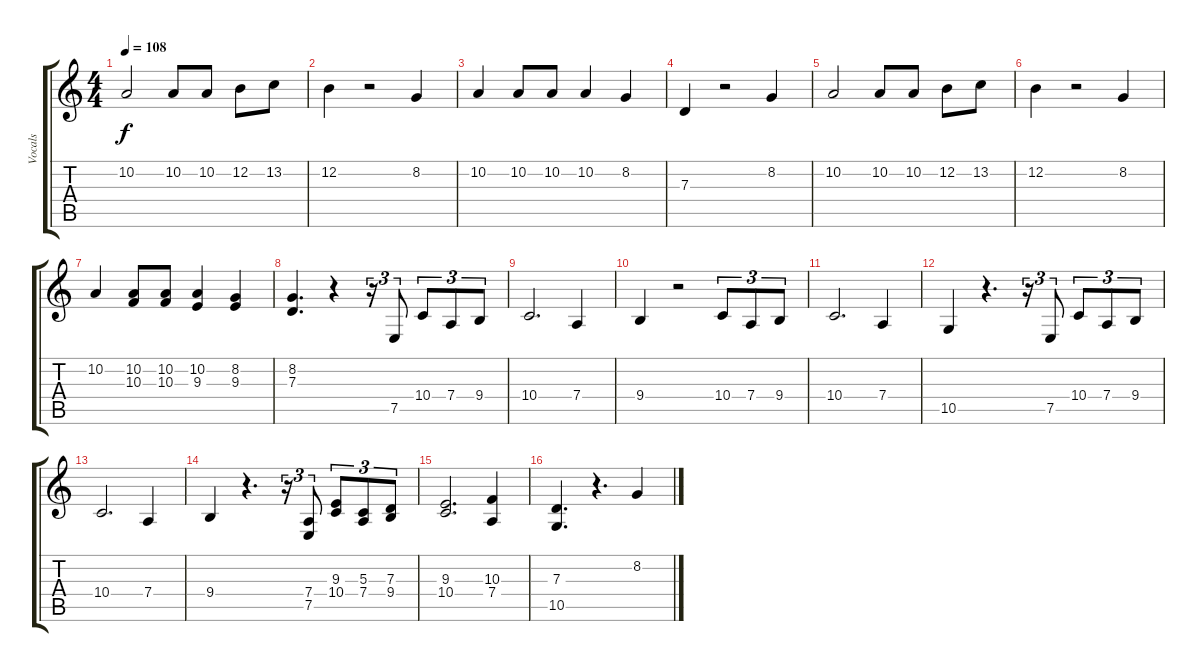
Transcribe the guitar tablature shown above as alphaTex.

\track ("Vocals" "Vocals") {instrument flute}
\staff {score tabs}
\tuning (E4 B3 G3 D3 A2 E2) {hide}
\ts (4 4)
\tempo 108
\clef g2
\ks c
10.2.2{dy f} 10.2.8 10.2.8 12.2.8 13.2.8 |
12.2.4 r.2 8.2.4 |
10.2.4 10.2.8 10.2.8 10.2.4 8.2.4 |
7.3.4 r.2 8.2.4 |
10.2.2 10.2.8 10.2.8 12.2.8 13.2.8 |
12.2.4 r.2 8.2.4 |
10.2.4 (10.2 10.3).8 (10.2 10.3).8 (10.2 9.3).4 (8.2 9.3).4 |
(8.2 7.3).4{d} r.4 r.16{tu (3 2)} 7.5.8{tu (3 2)} 10.4.8{tu (3 2)} 7.4.8{tu (3 2)} 9.4.8{tu (3 2)} |
10.4.2{d} 7.4.4 |
9.4.4 r.2 10.4.8{tu (3 2)} 7.4.8{tu (3 2)} 9.4.8{tu (3 2)} |
10.4.2{d} 7.4.4 |
10.5.4 r.4{d} r.16{tu (3 2)} 7.5.8{tu (3 2)} 10.4.8{tu (3 2)} 7.4.8{tu (3 2)} 9.4.8{tu (3 2)} |
10.4.2{d} 7.4.4 |
9.4.4 r.4{d} r.16{tu (3 2)} (7.4 7.5).8{tu (3 2)} (9.3 10.4).8{tu (3 2)} (5.3 7.4).8{tu (3 2)} (7.3 9.4).8{tu (3 2)} |
(9.3 10.4).2{d} (10.3 7.4).4 |
(7.3 10.5).4{d} r.4{d} 8.2.4
